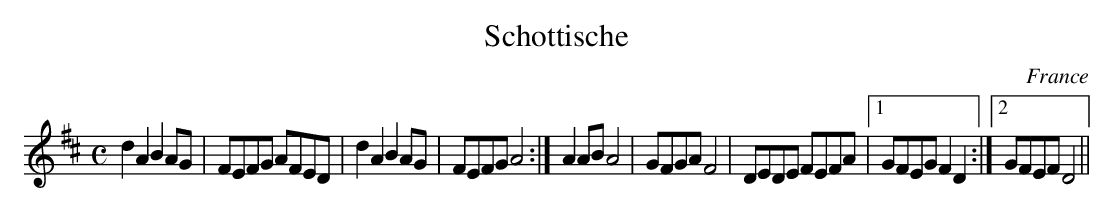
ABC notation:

X:1
T:Schottische
O:France
M:C
K:D
d2 A2 B2 AG| FEFG AFED|d2 A2 B2 AG| FEFG A4:|\
A2 AB A4| GFGA F4| DEDE  FEFA |1 GFEG F2 D2 :|2 GFEF D4||
